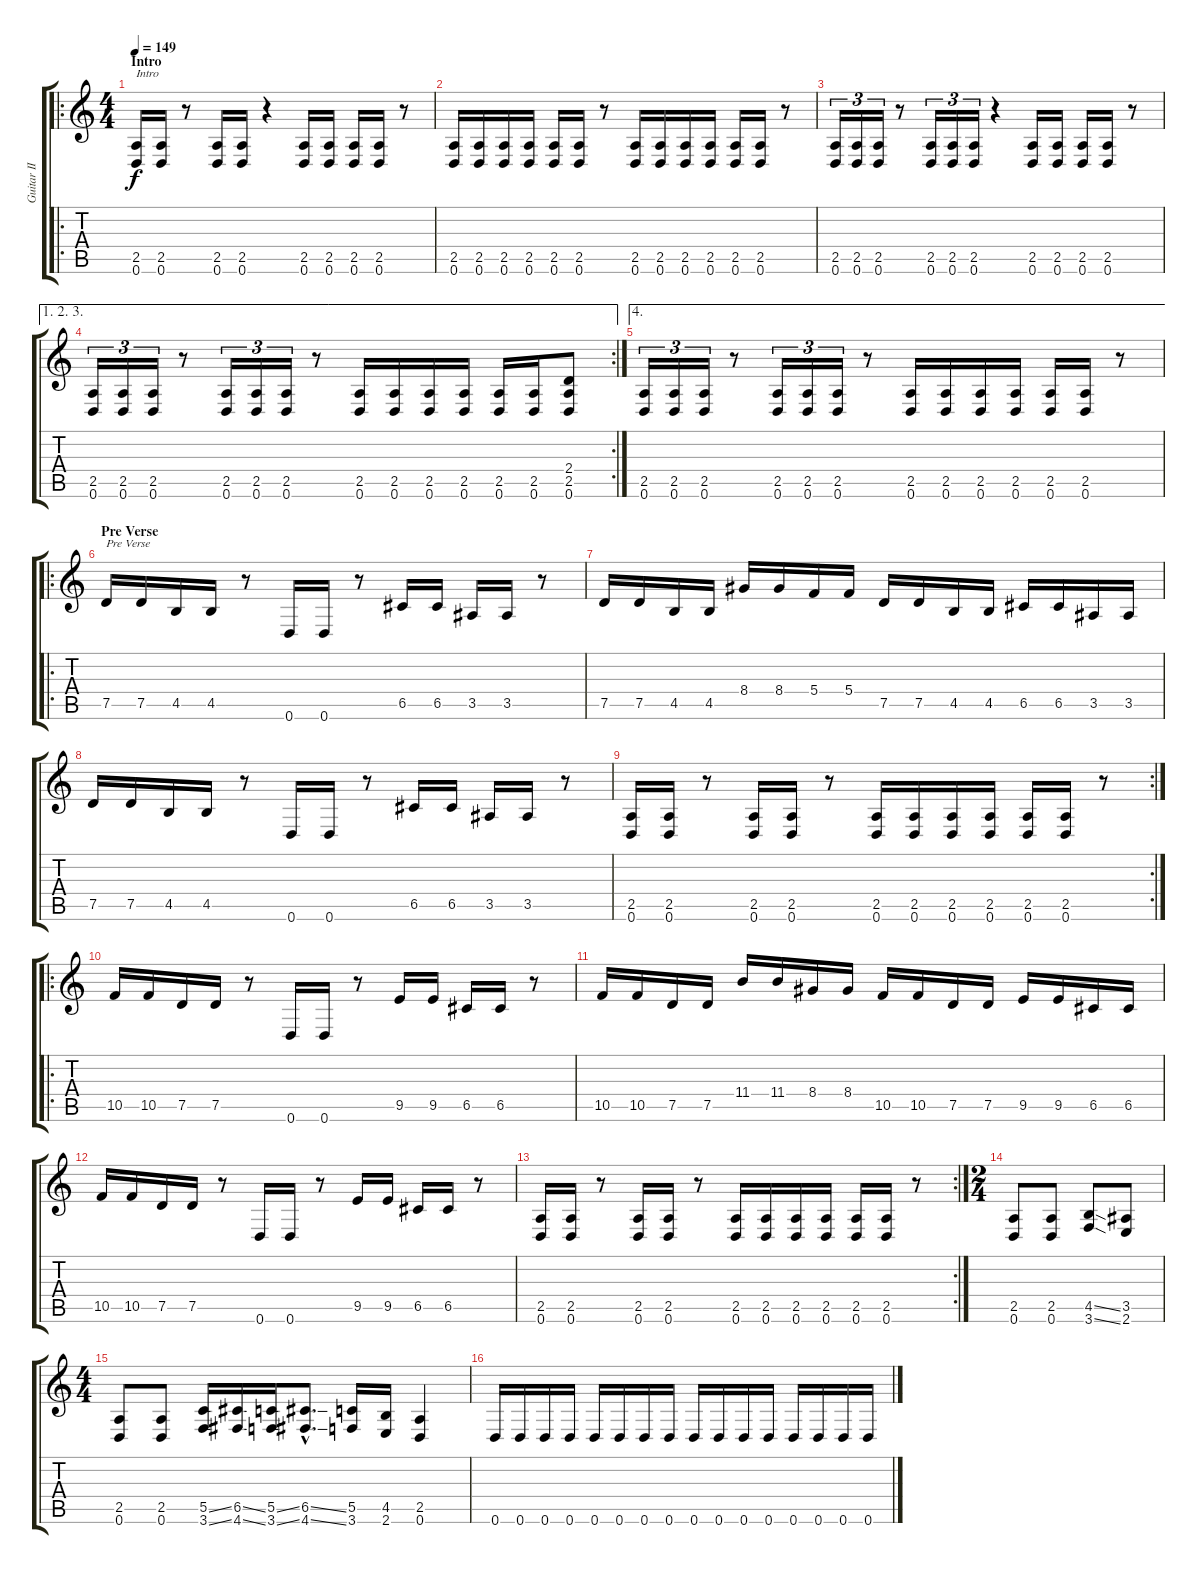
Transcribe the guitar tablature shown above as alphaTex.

\track ("Guitar II [Vogg]" "Guitar II ") {instrument distortionguitar}
\staff {score tabs}
\tuning (D4 A3 F3 C3 G2 D2) {hide}
\ro
\ts (4 4)
\section ("" "Intro")
\tempo 149
\clef g2
\ks c
(2.5 0.6).16{txt "Intro" dy f instrument distortionguitar} (2.5 0.6).16 r.8 (2.5 0.6).16 (2.5 0.6).16 r.4 (2.5 0.6).16 (2.5 0.6).16 (2.5 0.6).16 (2.5 0.6).16 r.8 |
(2.5 0.6).16 (2.5 0.6).16 (2.5 0.6).16 (2.5 0.6).16 (2.5 0.6).16 (2.5 0.6).16 r.8 (2.5 0.6).16 (2.5 0.6).16 (2.5 0.6).16 (2.5 0.6).16 (2.5 0.6).16 (2.5 0.6).16 r.8 |
(2.5 0.6).16{tu (3 2)} (2.5 0.6).16{tu (3 2)} (2.5 0.6).16{tu (3 2)} r.8 (2.5 0.6).16{tu (3 2)} (2.5 0.6).16{tu (3 2)} (2.5 0.6).16{tu (3 2)} r.4 (2.5 0.6).16 (2.5 0.6).16 (2.5 0.6).16 (2.5 0.6).16 r.8 |
\ae (1 2 3)
\rc 2
(2.5 0.6).16{tu (3 2)} (2.5 0.6).16{tu (3 2)} (2.5 0.6).16{tu (3 2)} r.8 (2.5 0.6).16{tu (3 2)} (2.5 0.6).16{tu (3 2)} (2.5 0.6).16{tu (3 2)} r.8 (2.5 0.6).16 (2.5 0.6).16 (2.5 0.6).16 (2.5 0.6).16 (2.5 0.6).16 (2.5 0.6).16 (2.4 2.5 0.6).8 |
\ae 4
(2.5 0.6).16{tu (3 2)} (2.5 0.6).16{tu (3 2)} (2.5 0.6).16{tu (3 2)} r.8 (2.5 0.6).16{tu (3 2)} (2.5 0.6).16{tu (3 2)} (2.5 0.6).16{tu (3 2)} r.8 (2.5 0.6).16 (2.5 0.6).16 (2.5 0.6).16 (2.5 0.6).16 (2.5 0.6).16 (2.5 0.6).16 r.8 |
\ro
\section ("" "Pre Verse")
7.5.16{txt "Pre Verse"} 7.5.16 4.5.16 4.5.16 r.8 0.6.16 0.6.16 r.8 6.5.16 6.5.16 3.5.16 3.5.16 r.8 |
7.5.16 7.5.16 4.5.16 4.5.16 8.4.16 8.4.16 5.4.16 5.4.16 7.5.16 7.5.16 4.5.16 4.5.16 6.5.16 6.5.16 3.5.16 3.5.16 |
7.5.16 7.5.16 4.5.16 4.5.16 r.8 0.6.16 0.6.16 r.8 6.5.16 6.5.16 3.5.16 3.5.16 r.8 |
\rc 2
(2.5 0.6).16 (2.5 0.6).16 r.8 (2.5 0.6).16 (2.5 0.6).16 r.8 (2.5 0.6).16 (2.5 0.6).16 (2.5 0.6).16 (2.5 0.6).16 (2.5 0.6).16 (2.5 0.6).16 r.8 |
\ro
10.5.16 10.5.16 7.5.16 7.5.16 r.8 0.6.16 0.6.16 r.8 9.5.16 9.5.16 6.5.16 6.5.16 r.8 |
10.5.16 10.5.16 7.5.16 7.5.16 11.4.16 11.4.16 8.4.16 8.4.16 10.5.16 10.5.16 7.5.16 7.5.16 9.5.16 9.5.16 6.5.16 6.5.16 |
10.5.16 10.5.16 7.5.16 7.5.16 r.8 0.6.16 0.6.16 r.8 9.5.16 9.5.16 6.5.16 6.5.16 r.8 |
\rc 2
(2.5 0.6).16 (2.5 0.6).16 r.8 (2.5 0.6).16 (2.5 0.6).16 r.8 (2.5 0.6).16 (2.5 0.6).16 (2.5 0.6).16 (2.5 0.6).16 (2.5 0.6).16 (2.5 0.6).16 r.8 |
\ts (2 4)
(2.5 0.6).8 (2.5 0.6).8 (4.5{ss} 3.6{ss}).8 (3.5 2.6).8 |
\ts (4 4)
(2.5 0.6).8 (2.5 0.6).8 (5.5{ss} 3.6{ss}).16 (6.5{ss} 4.6{ss}).16 (5.5{ss} 3.6{ss}).16 (6.5{ss hac} 4.6{ss hac}).8{d} (5.5 3.6).16 (4.5 2.6).16 (2.5 0.6).4 |
0.6.16 0.6.16 0.6.16 0.6.16 0.6.16 0.6.16 0.6.16 0.6.16 0.6.16 0.6.16 0.6.16 0.6.16 0.6.16 0.6.16 0.6.16 0.6.16
